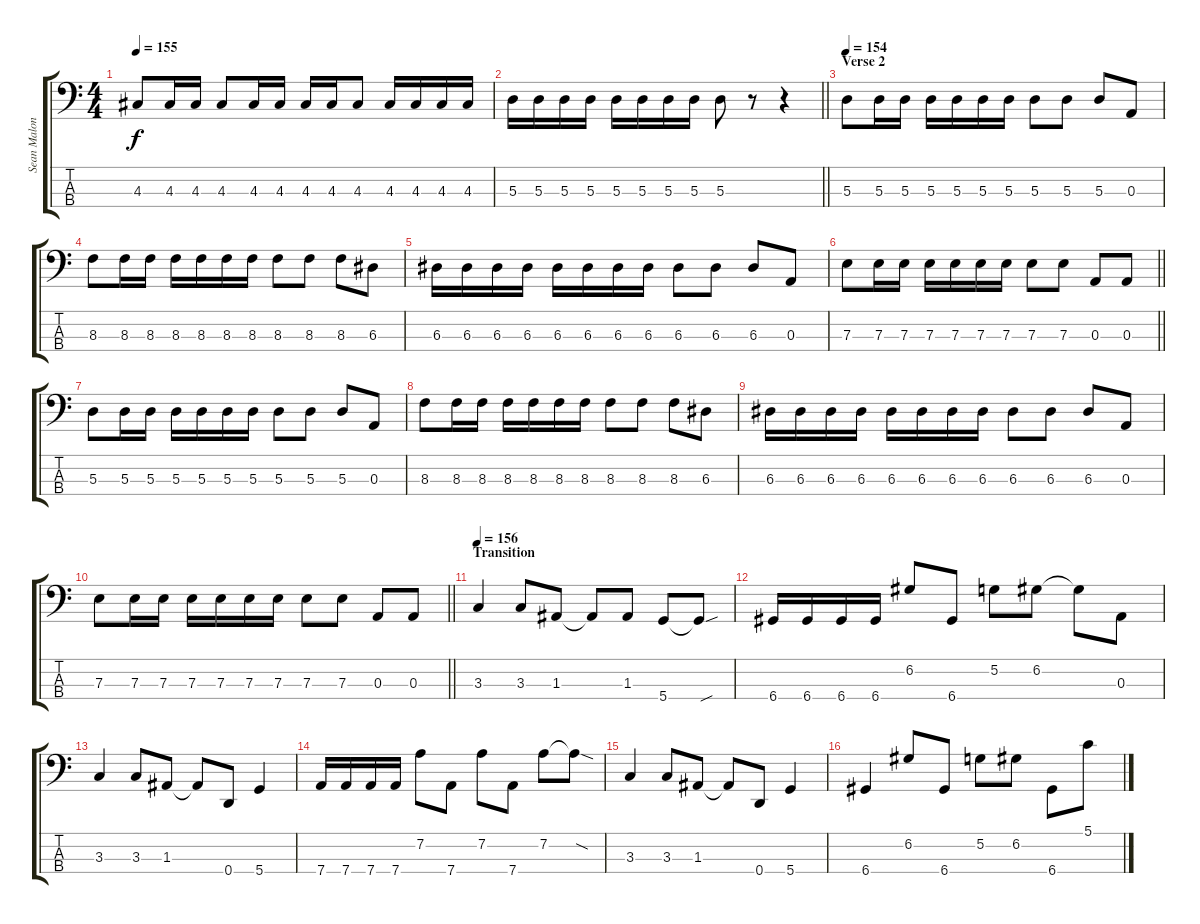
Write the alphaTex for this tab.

\track ("Sean Malone" "Sean Malon") {instrument fretlessbass}
\staff {score tabs}
\tuning (G2 D2 A1 D1) {hide}
\ts (4 4)
\tempo 155
\clef f4
\ks c
4.3.8{dy f} 4.3.16 4.3.16 4.3.8 4.3.16 4.3.16 4.3.16 4.3.16 4.3.8 4.3.16 4.3.16 4.3.16 4.3.16 |
\barLineRight lightlight
5.3.16 5.3.16 5.3.16 5.3.16 5.3.16 5.3.16 5.3.16 5.3.16 5.3.8 r.8 r.4 |
\section ("" "Verse 2")
\tempo 154
5.3.8 5.3.16 5.3.16 5.3.16 5.3.16 5.3.16 5.3.16 5.3.8 5.3.8 5.3.8 0.3.8 |
8.3.8 8.3.16 8.3.16 8.3.16 8.3.16 8.3.16 8.3.16 8.3.8 8.3.8 8.3.8 6.3.8 |
6.3.16 6.3.16 6.3.16 6.3.16 6.3.16 6.3.16 6.3.16 6.3.16 6.3.8 6.3.8 6.3.8 0.3.8 |
\barLineRight lightlight
7.3.8 7.3.16 7.3.16 7.3.16 7.3.16 7.3.16 7.3.16 7.3.8 7.3.8 0.3.8 0.3.8 |
5.3.8 5.3.16 5.3.16 5.3.16 5.3.16 5.3.16 5.3.16 5.3.8 5.3.8 5.3.8 0.3.8 |
8.3.8 8.3.16 8.3.16 8.3.16 8.3.16 8.3.16 8.3.16 8.3.8 8.3.8 8.3.8 6.3.8 |
6.3.16 6.3.16 6.3.16 6.3.16 6.3.16 6.3.16 6.3.16 6.3.16 6.3.8 6.3.8 6.3.8 0.3.8 |
\barLineRight lightlight
7.3.8 7.3.16 7.3.16 7.3.16 7.3.16 7.3.16 7.3.16 7.3.8 7.3.8 0.3.8 0.3.8 |
\section ("" "Transition")
\tempo 156
3.3.4 3.3.8 1.3.8 1.3{t}.8 1.3.8 5.4.8 5.4{sou t}.8 |
6.4.16 6.4.16 6.4.16 6.4.16 6.2.8 6.4.8 5.2.8 6.2.8 6.2{t}.8 0.3.8 |
3.3.4 3.3.8 1.3.8 1.3{t}.8 0.4.8 5.4.4 |
7.4.16 7.4.16 7.4.16 7.4.16 7.2.8 7.4.8 7.2.8 7.4.8 7.2.8 7.2{sod t}.8 |
3.3.4 3.3.8 1.3.8 1.3{t}.8 0.4.8 5.4.4 |
6.4.4 6.2.8 6.4.8 5.2.8 6.2.8 6.4.8 5.1.8
